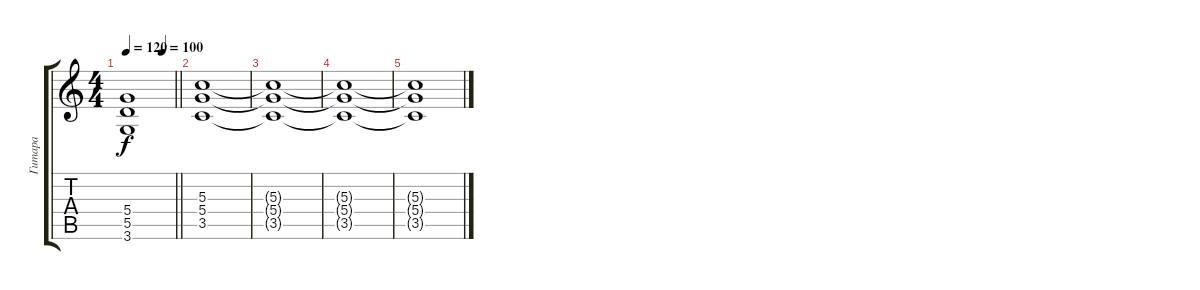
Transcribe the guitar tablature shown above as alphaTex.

\track ("Гитара" "Гитара") {instrument distortionguitar}
\staff {score tabs}
\tuning (E4 B3 G3 D3 A2 E2) {hide}
\ts (4 4)
\tempo 120
\tempo (100 0.75)
\clef g2
\barLineRight lightlight
\ks c
(5.4 5.5 3.6).1{dy f} |
(5.3 5.4 3.5).1 |
(5.3{t} 5.4{t} 3.5{t}).1 |
(5.3{t} 5.4{t} 3.5{t}).1{volume 0} |
(5.3{t} 5.4{t} 3.5{t}).1
